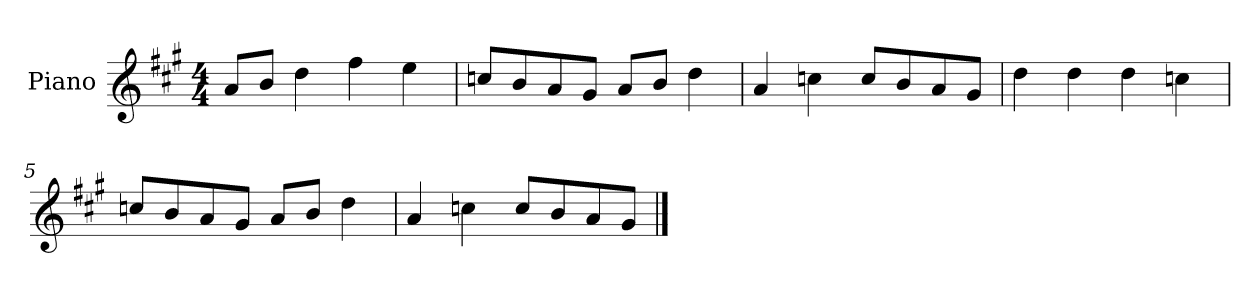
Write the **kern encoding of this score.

**kern
*part1
*staff1
*I"Piano
*I'P-no
*clefG2
*k[f#c#g#]
*M4/4
*MM90
=1
8a/L
8b/J
4dd\
4ff#\
4ee\
=2
8ccn/L
8b/
8a/
8g#/J
8a/L
8b/J
4dd\
=3
4a/
4ccn\
8cc/L
8b/
8a/
8g#/J
=4
4dd\
4dd\
4dd\
4ccn\
=5
8ccn/L
8b/
8a/
8g#/J
8a/L
8b/J
4dd\
!!LO:LB:g=z
=6
4a/
4ccn\
8cc/L
8b/
8a/
8g#/J
==
*-
